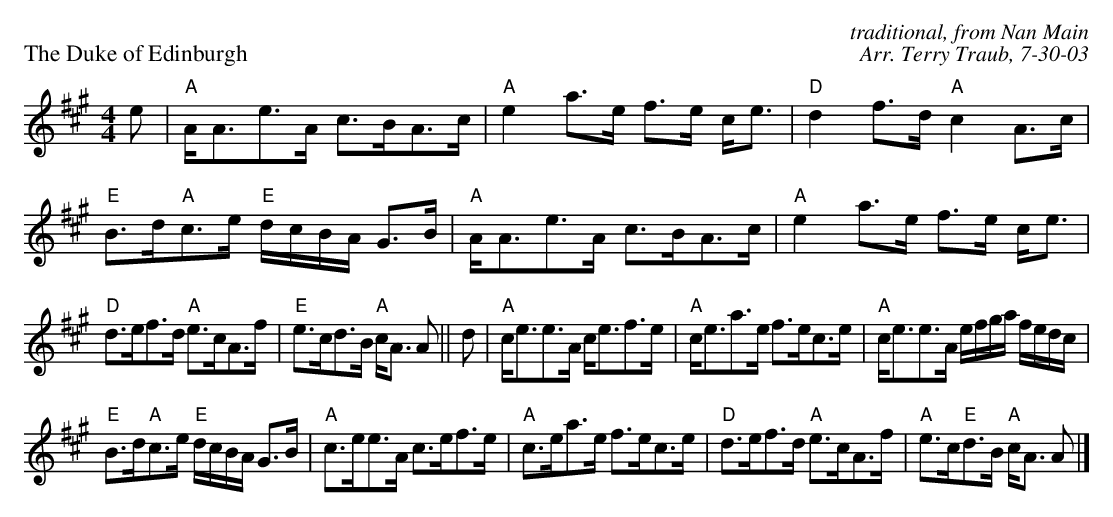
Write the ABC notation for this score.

X:1
P: The Duke of Edinburgh
C: traditional, from Nan Main
C: Arr. Terry Traub, 7-30-03
M: 4/4
L: 1/8
K: A
e|"A"A<Ae>A c>BA>c|"A"e2 a>e f>e c<e|"D"d2 f>d "A"c2 A>c|"E"B>d"A"c>e "E"d/c/B/A/ G>B|"A"A<Ae>A c>BA>c|"A"e2 a>e f>e c<e|
"D"d>ef>d "A"e>cA>f|"E"e>cd>B "A"c<A A||d|"A"c<ee>A c<ef>e|"A"c<ea>e f>ec>e|"A"c<ee>A e/f/g/a/ f/e/d/c/|
"E"B>d"A"c>e "E"d/c/B/A/ G>B|"A"c>ee>A c>ef>e|"A"c>ea>e f>ec>e|"D"d>ef>d "A"e>cA>f|"A"e>c"E"d>B "A"c<A A |]
